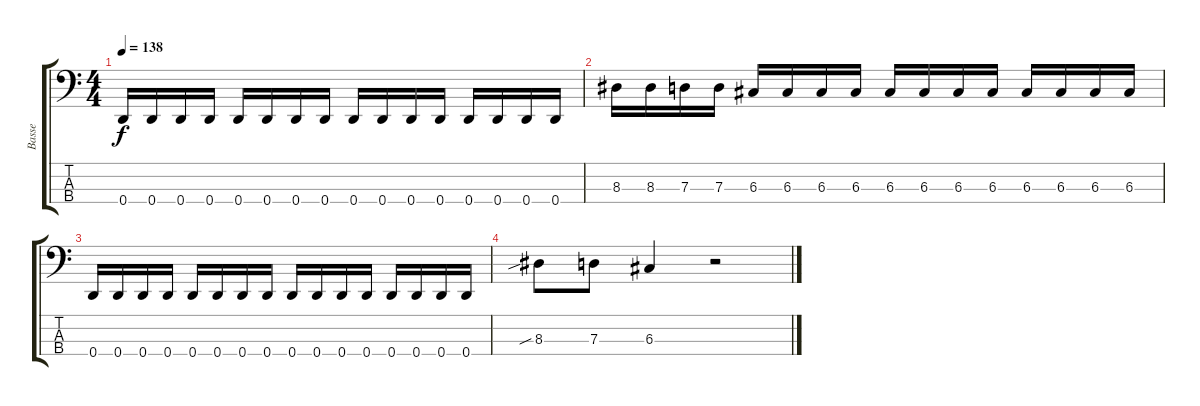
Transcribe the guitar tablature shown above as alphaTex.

\track ("Basse" "Basse") {instrument electricbassfinger}
\staff {score tabs}
\tuning (F2 C2 G1 D1) {hide}
\ts (4 4)
\tempo 138
\clef f4
\ks c
0.4.16{dy f} 0.4.16 0.4.16 0.4.16 0.4.16 0.4.16 0.4.16 0.4.16 0.4.16 0.4.16 0.4.16 0.4.16 0.4.16 0.4.16 0.4.16 0.4.16 |
8.3.16 8.3.16 7.3.16 7.3.16 6.3.16 6.3.16 6.3.16 6.3.16 6.3.16 6.3.16 6.3.16 6.3.16 6.3.16 6.3.16 6.3.16 6.3.16 |
0.4.16 0.4.16 0.4.16 0.4.16 0.4.16 0.4.16 0.4.16 0.4.16 0.4.16 0.4.16 0.4.16 0.4.16 0.4.16 0.4.16 0.4.16 0.4.16 |
8.3{sib}.8 7.3.8 6.3.4 r.2
